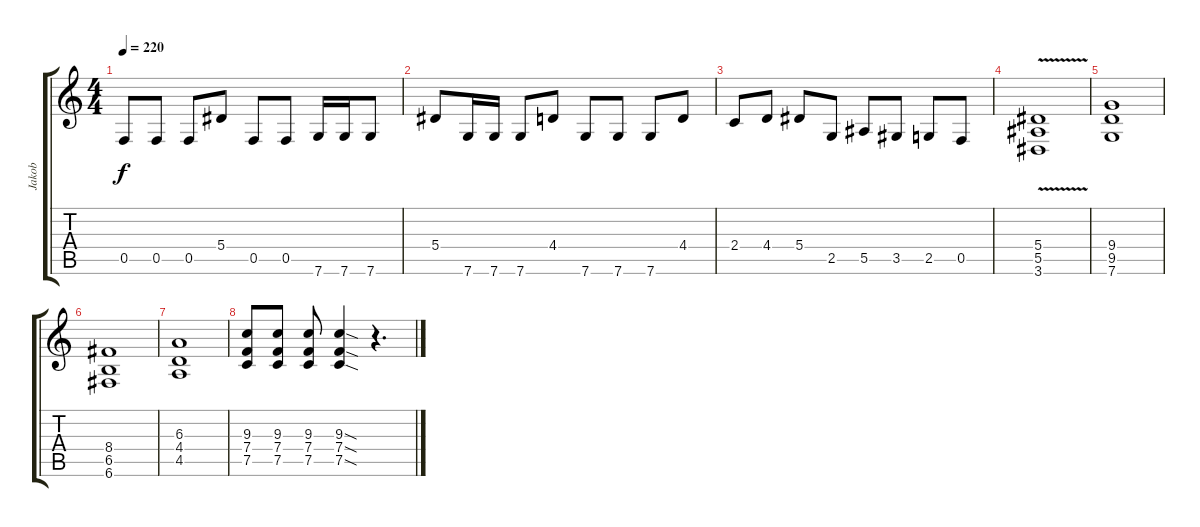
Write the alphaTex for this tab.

\track ("Jakob" "Jakob") {instrument distortionguitar}
\staff {score tabs}
\tuning (C4 G3 Eb3 Bb2 F2 C2) {hide}
\ts (4 4)
\tempo 220
\clef g2
\ks c
0.5.8{dy f} 0.5.8 0.5.8 5.4.8 0.5.8 0.5.8 7.6.16 7.6.16 7.6.8 |
5.4.8 7.6.16 7.6.16 7.6.8 4.4.8 7.6.8 7.6.8 7.6.8 4.4.8 |
2.4.8 4.4.8 5.4.8 2.5.8 5.5.8 3.5.8 2.5.8 0.5.8 |
(5.4{v} 5.5 3.6).1 |
(9.4 9.5 7.6).1 |
(8.4 6.5 6.6).1 |
(6.3 4.4 4.5).1 |
(9.3 7.4 7.5).8 (9.3 7.4 7.5).8 (9.3 7.4 7.5).8 (9.3{sod} 7.4{sod} 7.5{sod}).4 r.4{d}
